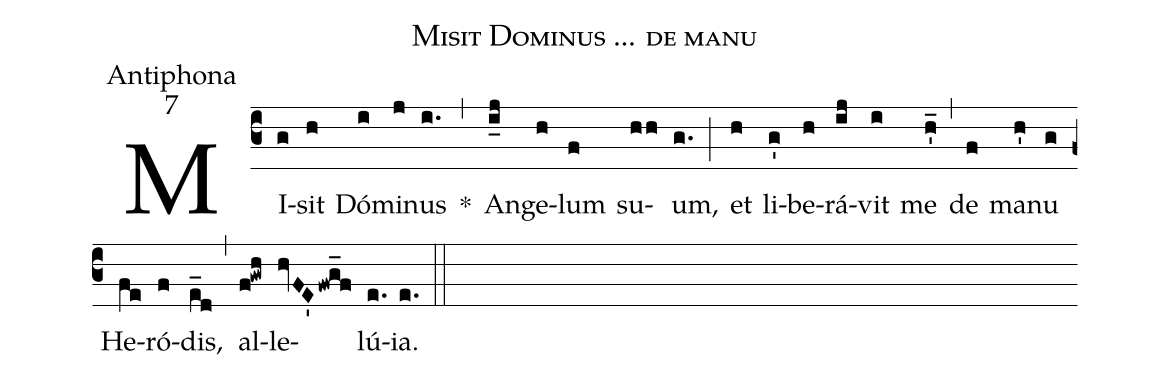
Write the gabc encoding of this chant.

name:Misit Dominus ... de manu;
office-part:Antiphona;
mode:7;
%%
(c3) MI(g)sit(h) Dó(i)mi(j)nus(i.) *(,) An(i_j)ge(h)lum(f) su(hh)um,(g.) (;) et(h) li(g')be(h)rá(ij)vit(i) me(h'_) (,) de(f) ma(h')nu(g) He(fe)ró(f)dis,(e_d) (,) al(f!gwh)le(hvFE'/fwg_f)lú(e.)ia.(e.) (::)
